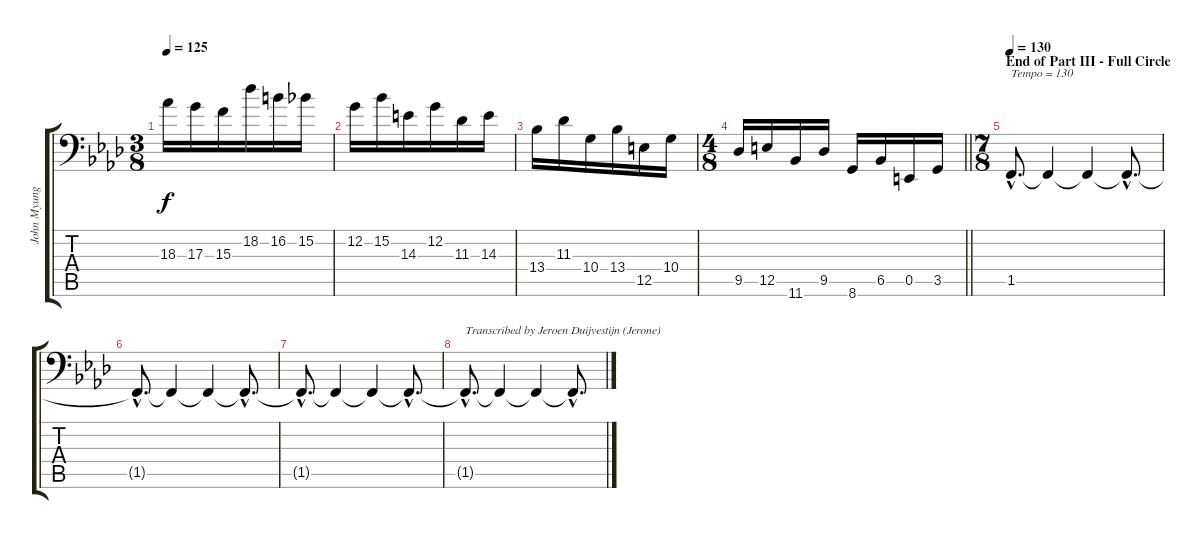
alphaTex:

\track ("John Myung - Bass" "John Myung") {instrument electricbassfinger}
\staff {score tabs}
\tuning (C3 G2 D2 A1 E1 B0) {hide}
\ts (3 8)
\tempo 125
\clef f4
\ks ab
18.3.16{dy f} 17.3.16 15.3.16 18.2.16 16.2.16 15.2.16 |
12.2.16 15.2.16 14.3.16 12.2.16 11.3.16 14.3.16 |
13.4.16 11.3.16 10.4.16 13.4.16 12.5.16 10.4.16 |
\ts (4 8)
\barLineRight lightlight
9.5.16 12.5.16 11.6.16 9.5.16 8.6.16 6.5.16 0.5.16 3.5.16 |
\ts (7 8)
\section ("" "End of Part III - Full Circle")
\tempo 130
1.5{hac}.8{d txt "Tempo = 130" volume 16} 1.5{t}.4{volume 15} 1.5{t}.4{volume 14} 1.5{hac t}.8{d volume 13} |
1.5{hac t}.8{d volume 12} 1.5{t}.4{volume 11} 1.5{t}.4{volume 10} 1.5{hac t}.8{d volume 9} |
1.5{hac t}.8{d volume 8} 1.5{t}.4{volume 7} 1.5{t}.4{volume 6} 1.5{hac t}.8{d volume 5} |
1.5{hac t}.8{d txt "Transcribed by Jeroen Duijvestijn (Jerone)" volume 4} 1.5{t}.4{volume 3} 1.5{t}.4{volume 2} 1.5{hac t}.8{d volume 1}
